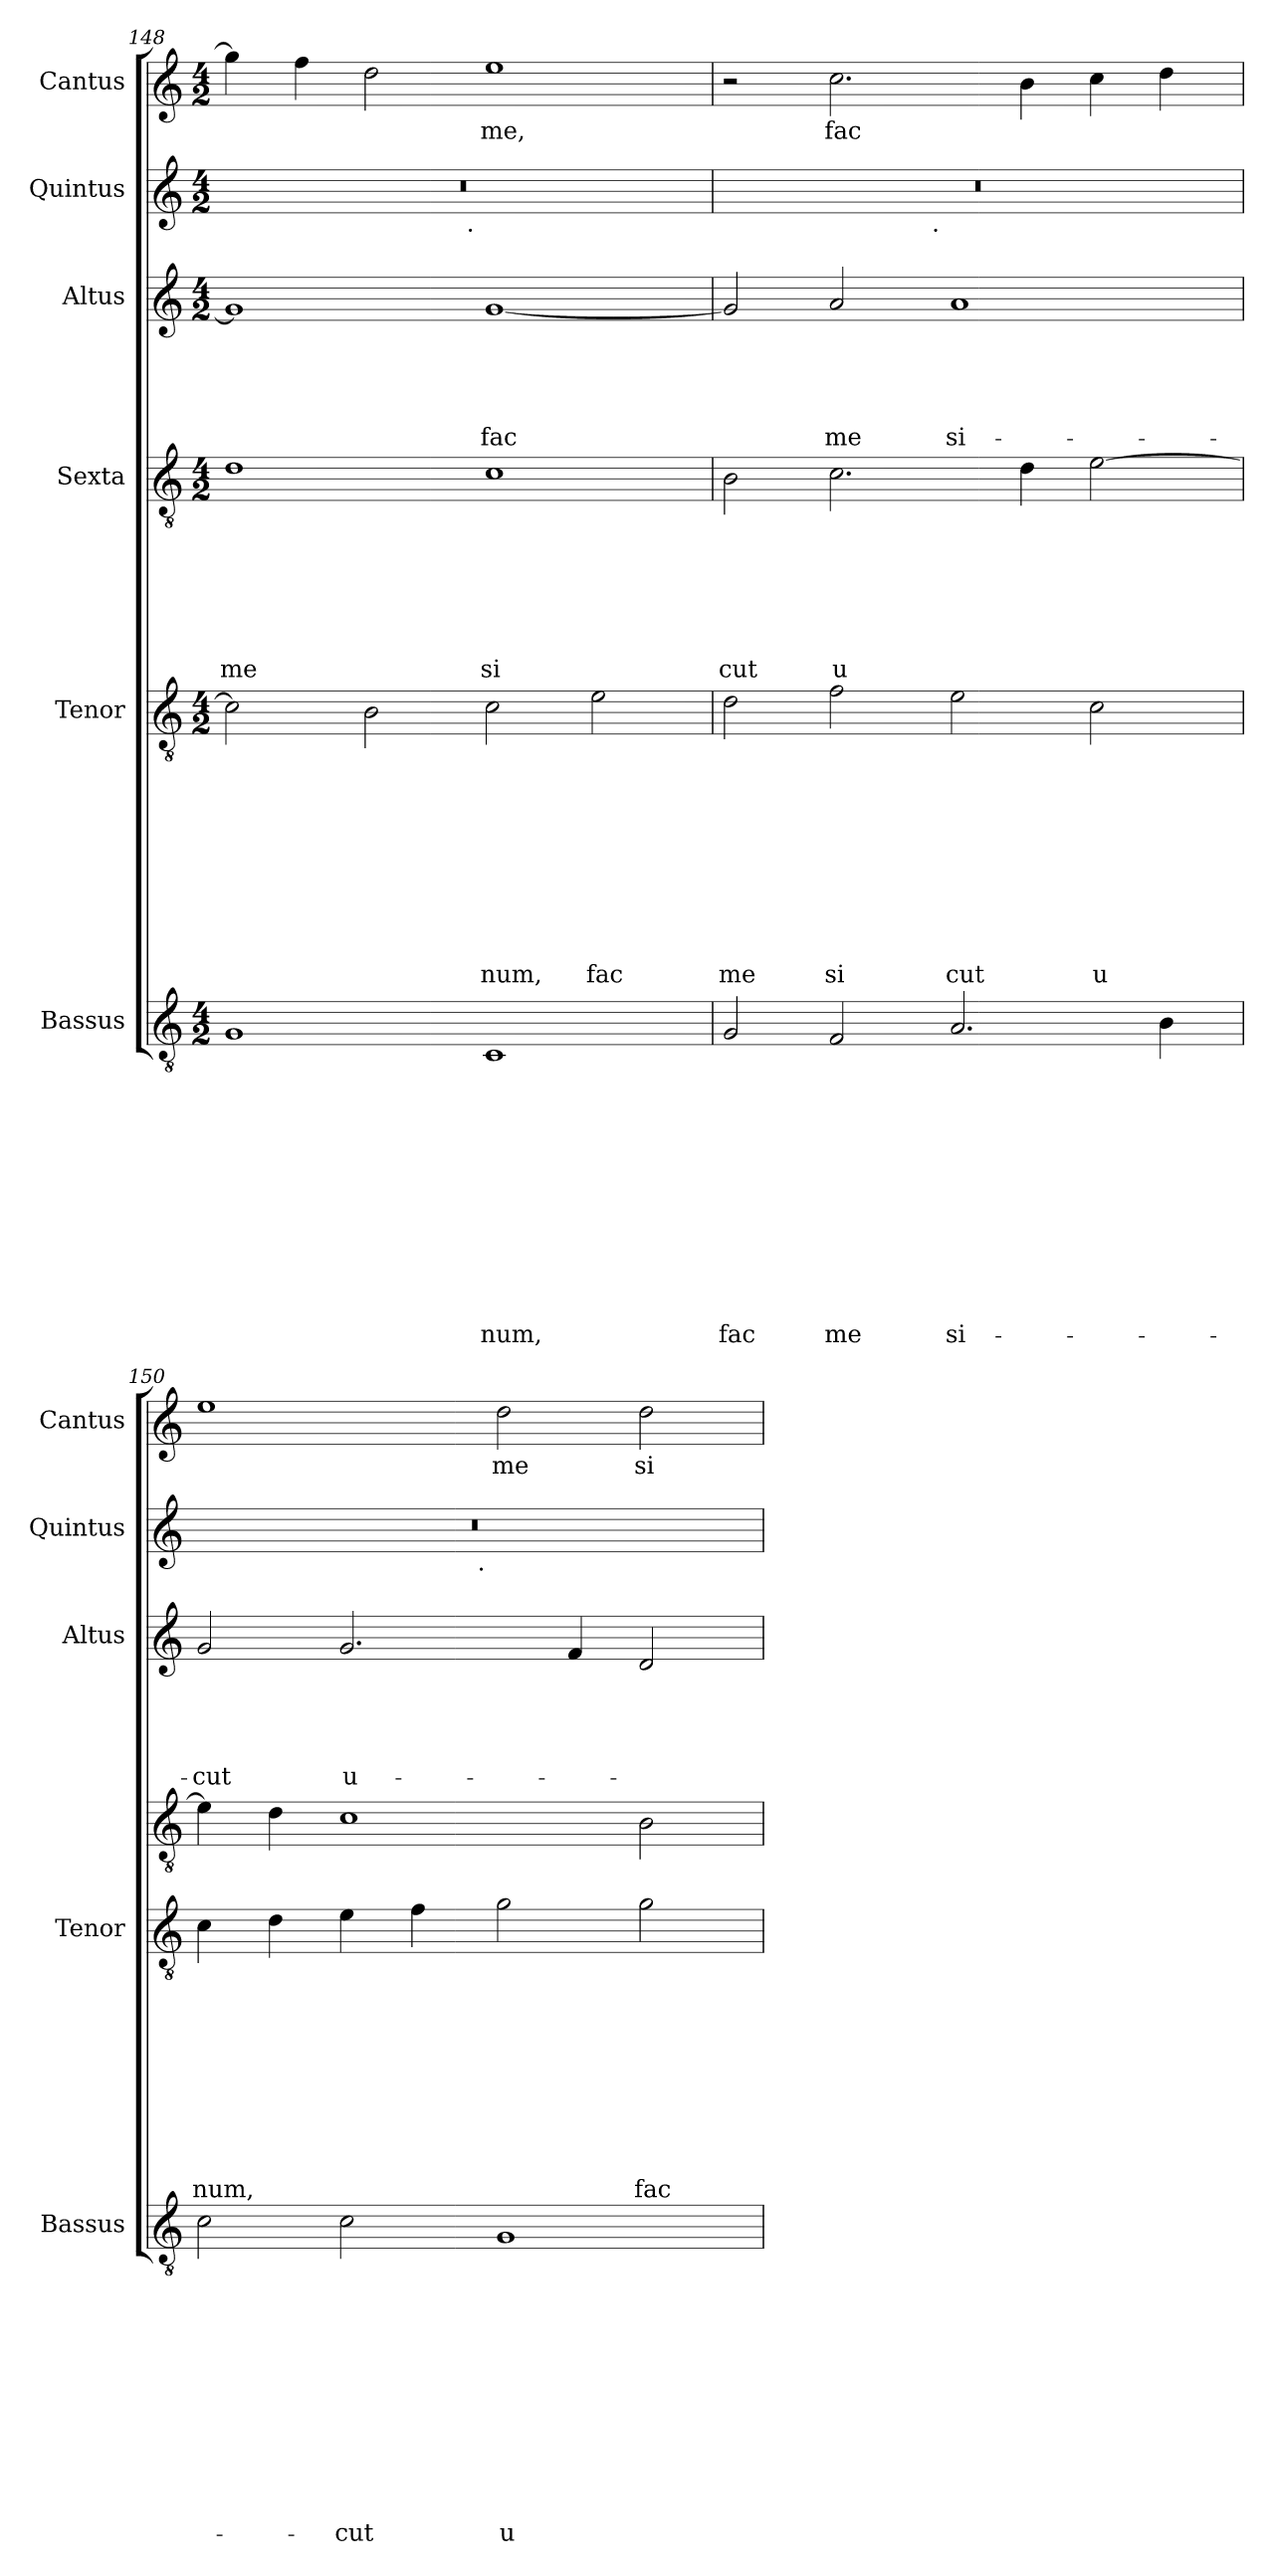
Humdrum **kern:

**kern	**text	**text	**text	**text	**text	**text	**text	**text	**text	**text	**text	**text	**kern	**text	**text	**text	**text	**text	**text	**text	**text	**text	**text	**kern	**text	**text	**text	**text	**text	**text	**text	**kern	**text	**text	**text	**text	**text	**kern	**kern	**text
*part6	*part6	*part6	*part6	*part6	*part6	*part6	*part6	*part6	*part6	*part6	*part6	*part6	*part5	*part5	*part5	*part5	*part5	*part5	*part5	*part5	*part5	*part5	*part5	*part4	*part4	*part4	*part4	*part4	*part4	*part4	*part4	*part3	*part3	*part3	*part3	*part3	*part3	*part2	*part1	*part1
*staff6	*staff6	*staff6	*staff6	*staff6	*staff6	*staff6	*staff6	*staff6	*staff6	*staff6	*staff6	*staff6	*staff5	*staff5	*staff5	*staff5	*staff5	*staff5	*staff5	*staff5	*staff5	*staff5	*staff5	*staff4	*staff4	*staff4	*staff4	*staff4	*staff4	*staff4	*staff4	*staff3	*staff3	*staff3	*staff3	*staff3	*staff3	*staff2	*staff1	*staff1
*I"Bassus	*	*	*	*	*	*	*	*	*	*	*	*	*I"Tenor	*	*	*	*	*	*	*	*	*	*	*I"Sexta	*	*	*	*	*	*	*	*I"Altus	*	*	*	*	*	*I"Quintus	*I"Cantus	*
*I'Bassus	*	*	*	*	*	*	*	*	*	*	*	*	*I'Tenor	*	*	*	*	*	*	*	*	*	*	*	*	*	*	*	*	*	*	*I'Altus	*	*	*	*	*	*I'Quintus	*I'Cantus	*
*clefGv2	*	*	*	*	*	*	*	*	*	*	*	*	*clefGv2	*	*	*	*	*	*	*	*	*	*	*clefGv2	*	*	*	*	*	*	*	*clefG2	*	*	*	*	*	*clefG2	*clefG2	*
*k[]	*	*	*	*	*	*	*	*	*	*	*	*	*k[]	*	*	*	*	*	*	*	*	*	*	*k[]	*	*	*	*	*	*	*	*k[]	*	*	*	*	*	*k[]	*k[]	*
*C:	*	*	*	*	*	*	*	*	*	*	*	*	*C:	*	*	*	*	*	*	*	*	*	*	*C:	*	*	*	*	*	*	*	*C:	*	*	*	*	*	*C:	*C:	*
*M4/2	*	*	*	*	*	*	*	*	*	*	*	*	*M4/2	*	*	*	*	*	*	*	*	*	*	*M4/2	*	*	*	*	*	*	*	*M4/2	*	*	*	*	*	*M4/2	*M4/2	*
=148	=148	=148	=148	=148	=148	=148	=148	=148	=148	=148	=148	=148	=148	=148	=148	=148	=148	=148	=148	=148	=148	=148	=148	=148	=148	=148	=148	=148	=148	=148	=148	=148	=148	=148	=148	=148	=148	=148	=148	=148
!	!	!	!	!	!	!	!	!	!	!	!	!	!	!	!	!	!	!	!	!	!	!	!	!	!	!	!	!	!	!	!LO:LY:b	!	!	!	!	!	!	!	!	!
*	*	*	*	*	*	*	*	*	*	*	*	*	*	*	*	*	*	*	*	*	*	*	*	*	*	*	*	*	*	*	*	*	*	*	*	*	*	*^	*	*
1G	.	.	.	.	.	.	.	.	.	.	.	.	2c\]	.	.	.	.	.	.	.	.	.	.	1d	.	.	.	.	.	.	me	1g]	.	.	.	.	.	0r	2ryy	4gg\]	.
.	.	.	.	.	.	.	.	.	.	.	.	.	.	.	.	.	.	.	.	.	.	.	.	.	.	.	.	.	.	.	.	.	.	.	.	.	.	.	.	4ff\	.
.	.	.	.	.	.	.	.	.	.	.	.	.	2B\	.	.	.	.	.	.	.	.	.	.	.	.	.	.	.	.	.	.	.	.	.	.	.	.	.	4...ryy	2dd\	.
!	!	!	!	!	!	!	!	!	!	!	!	!	!	!	!	!	!	!	!	!	!	!	!	!	!	!	!	!	!	!	!	!	!	!	!	!	!	!	!LO:TX:b:t=.	!	!
.	.	.	.	.	.	.	.	.	.	.	.	.	.	.	.	.	.	.	.	.	.	.	.	.	.	.	.	.	.	.	.	.	.	.	.	.	.	.	1ryy	.	.
!	!	!	!	!	!	!	!	!	!	!	!	!LO:LY:b	!	!	!	!	!	!	!	!	!	!	!LO:LY:b	!	!	!	!	!	!	!	!LO:LY:b	!	!	!	!	!	!LO:LY:b	!	!	!	!LO:LY:b
1C	.	.	.	.	.	.	.	.	.	.	.	-num,	2c\	.	.	.	.	.	.	.	.	.	num,	1c	.	.	.	.	.	.	si	[<1g	.	.	.	.	fac	.	.	1ee	me,
!	!	!	!	!	!	!	!	!	!	!	!	!	!	!	!	!	!	!	!	!	!	!	!LO:LY:b	!	!	!	!	!	!	!	!	!	!	!	!	!	!	!	!	!	!
.	.	.	.	.	.	.	.	.	.	.	.	.	2e\	.	.	.	.	.	.	.	.	.	fac	.	.	.	.	.	.	.	.	.	.	.	.	.	.	.	.	.	.
.	.	.	.	.	.	.	.	.	.	.	.	.	.	.	.	.	.	.	.	.	.	.	.	.	.	.	.	.	.	.	.	.	.	.	.	.	.	.	32ryy	.	.
=149	=149	=149	=149	=149	=149	=149	=149	=149	=149	=149	=149	=149	=149	=149	=149	=149	=149	=149	=149	=149	=149	=149	=149	=149	=149	=149	=149	=149	=149	=149	=149	=149	=149	=149	=149	=149	=149	=149	=149	=149	=149
!	!	!	!	!	!	!	!	!	!	!	!	!LO:LY:b	!	!	!	!	!	!	!	!	!	!	!LO:LY:b	!	!	!	!	!	!	!	!LO:LY:b	!	!	!	!	!	!	!	!	!	!
2G/	.	.	.	.	.	.	.	.	.	.	.	fac	2d\	.	.	.	.	.	.	.	.	.	me	2B\	.	.	.	.	.	.	cut	2g/]	.	.	.	.	.	0r	2ryy	2r	.
!	!	!	!	!	!	!	!	!	!	!	!	!LO:LY:b	!	!	!	!	!	!	!	!	!	!	!LO:LY:b	!	!	!	!	!	!	!	!LO:LY:b	!	!	!	!	!	!LO:LY:b	!	!	!	!LO:LY:b
2F/	.	.	.	.	.	.	.	.	.	.	.	me	2f\	.	.	.	.	.	.	.	.	.	si	2.c\	.	.	.	.	.	.	u	2a/	.	.	.	.	me	.	4...ryy	2.cc\	fac
!	!	!	!	!	!	!	!	!	!	!	!	!	!	!	!	!	!	!	!	!	!	!	!	!	!	!	!	!	!	!	!	!	!	!	!	!	!	!	!LO:TX:b:t=.	!	!
.	.	.	.	.	.	.	.	.	.	.	.	.	.	.	.	.	.	.	.	.	.	.	.	.	.	.	.	.	.	.	.	.	.	.	.	.	.	.	1ryy	.	.
!	!	!	!	!	!	!	!	!	!	!	!	!LO:LY:b	!	!	!	!	!	!	!	!	!	!	!LO:LY:b	!	!	!	!	!	!	!	!	!	!	!	!	!	!LO:LY:b	!	!	!	!
2.A/	.	.	.	.	.	.	.	.	.	.	.	si-	2e\	.	.	.	.	.	.	.	.	.	cut	.	.	.	.	.	.	.	.	1a	.	.	.	.	si-	.	.	.	.
.	.	.	.	.	.	.	.	.	.	.	.	.	.	.	.	.	.	.	.	.	.	.	.	4d\	.	.	.	.	.	.	.	.	.	.	.	.	.	.	.	4b\	.
!	!	!	!	!	!	!	!	!	!	!	!	!	!	!	!	!	!	!	!	!	!	!	!LO:LY:b	!	!	!	!	!	!	!	!	!	!	!	!	!	!	!	!	!	!
.	.	.	.	.	.	.	.	.	.	.	.	.	2c\	.	.	.	.	.	.	.	.	.	u	[>2e\	.	.	.	.	.	.	.	.	.	.	.	.	.	.	.	4cc\	.
4B\	.	.	.	.	.	.	.	.	.	.	.	.	.	.	.	.	.	.	.	.	.	.	.	.	.	.	.	.	.	.	.	.	.	.	.	.	.	.	.	4dd\	.
.	.	.	.	.	.	.	.	.	.	.	.	.	.	.	.	.	.	.	.	.	.	.	.	.	.	.	.	.	.	.	.	.	.	.	.	.	.	.	32ryy	.	.
=150	=150	=150	=150	=150	=150	=150	=150	=150	=150	=150	=150	=150	=150	=150	=150	=150	=150	=150	=150	=150	=150	=150	=150	=150	=150	=150	=150	=150	=150	=150	=150	=150	=150	=150	=150	=150	=150	=150	=150	=150	=150
!	!	!	!	!	!	!	!	!	!	!	!	!	!	!	!	!	!	!	!	!	!	!	!LO:LY:b	!	!	!	!	!	!	!	!	!	!	!	!	!	!LO:LY:b	!	!	!	!
2c\	.	.	.	.	.	.	.	.	.	.	.	.	4c\	.	.	.	.	.	.	.	.	.	num,	4e\]	.	.	.	.	.	.	.	2g/	.	.	.	.	-cut	0r	2ryy	1ee	.
.	.	.	.	.	.	.	.	.	.	.	.	.	4d\	.	.	.	.	.	.	.	.	.	.	4d\	.	.	.	.	.	.	.	.	.	.	.	.	.	.	.	.	.
!	!	!	!	!	!	!	!	!	!	!	!	!LO:LY:b	!	!	!	!	!	!	!	!	!	!	!	!	!	!	!	!	!	!	!	!	!	!	!	!	!LO:LY:b	!	!	!	!
2c\	.	.	.	.	.	.	.	.	.	.	.	-cut	4e\	.	.	.	.	.	.	.	.	.	.	1c	.	.	.	.	.	.	.	2.g/	.	.	.	.	u-	.	4...ryy	.	.
.	.	.	.	.	.	.	.	.	.	.	.	.	4f\	.	.	.	.	.	.	.	.	.	.	.	.	.	.	.	.	.	.	.	.	.	.	.	.	.	.	.	.
!	!	!	!	!	!	!	!	!	!	!	!	!	!	!	!	!	!	!	!	!	!	!	!	!	!	!	!	!	!	!	!	!	!	!	!	!	!	!	!LO:TX:b:t=.	!	!
.	.	.	.	.	.	.	.	.	.	.	.	.	.	.	.	.	.	.	.	.	.	.	.	.	.	.	.	.	.	.	.	.	.	.	.	.	.	.	1ryy	.	.
!	!	!	!	!	!	!	!	!	!	!	!	!LO:LY:b	!	!	!	!	!	!	!	!	!	!	!	!	!	!	!	!	!	!	!	!	!	!	!	!	!	!	!	!	!LO:LY:b
1G	.	.	.	.	.	.	.	.	.	.	.	u-	2g\	.	.	.	.	.	.	.	.	.	.	.	.	.	.	.	.	.	.	.	.	.	.	.	.	.	.	2dd\	me
.	.	.	.	.	.	.	.	.	.	.	.	.	.	.	.	.	.	.	.	.	.	.	.	.	.	.	.	.	.	.	.	4f/	.	.	.	.	.	.	.	.	.
!	!	!	!	!	!	!	!	!	!	!	!	!	!	!	!	!	!	!	!	!	!	!	!LO:LY:b	!	!	!	!	!	!	!	!	!	!	!	!	!	!	!	!	!	!LO:LY:b
.	.	.	.	.	.	.	.	.	.	.	.	.	2g\	.	.	.	.	.	.	.	.	.	fac	2B\	.	.	.	.	.	.	.	2d/	.	.	.	.	.	.	.	2dd\	si
.	.	.	.	.	.	.	.	.	.	.	.	.	.	.	.	.	.	.	.	.	.	.	.	.	.	.	.	.	.	.	.	.	.	.	.	.	.	.	32ryy	.	.
*	*	*	*	*	*	*	*	*	*	*	*	*	*	*	*	*	*	*	*	*	*	*	*	*	*	*	*	*	*	*	*	*	*	*	*	*	*	*v	*v	*	*
=	=	=	=	=	=	=	=	=	=	=	=	=	=	=	=	=	=	=	=	=	=	=	=	=	=	=	=	=	=	=	=	=	=	=	=	=	=	=	=	=
*-	*-	*-	*-	*-	*-	*-	*-	*-	*-	*-	*-	*-	*-	*-	*-	*-	*-	*-	*-	*-	*-	*-	*-	*-	*-	*-	*-	*-	*-	*-	*-	*-	*-	*-	*-	*-	*-	*-	*-	*-
